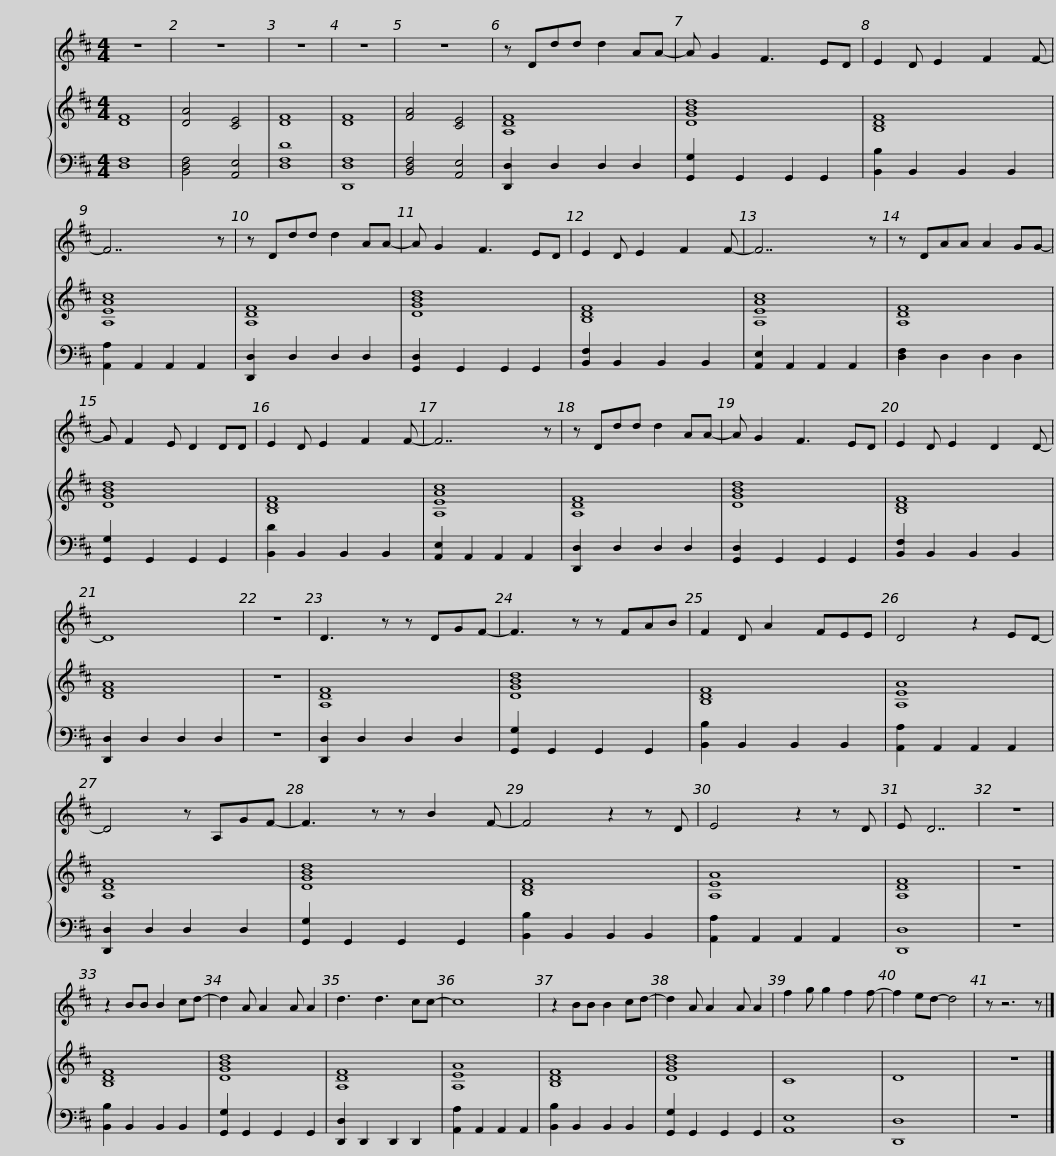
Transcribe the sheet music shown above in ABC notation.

X:1
%%score 1 { 2 | 3 }
L:1/8
M:4/4
I:linebreak $
K:D
V:1 treble
V:2 treble
V:3 bass
V:1
 z8 | z8 | z8 | z8 | z8 | %5
 z Ddd d2 AA- | A G2 F3 ED | E2 D E2 F2 F- |$ F7 z | z Ddd d2 AA- | %10
 A G2 F3 ED | E2 D E2 F2 F- | F7 z |$ z DAA A2 GG- | G F2 E D2 DD | %15
 E2 D E2 F2 F- | F7 z | z Ddd d2 AA- |$ A G2 F3 ED | E2 D E2 D2 D- | %20
 D8 | z8 | D3 z z DGF- | F3 z z FAB |$ F2 D A2 FEE | %25
 D4 z2 ED- | D4 z A,GF- | F3 z z B2 F- | F4 z2 z D | E4 z2 z D |$ %30
 E D7 | z8 | z2 BB B2 cd- | d2 A A2 A A2 | d3 d3 cc- | %35
 c8 | z2 BB B2 cd- |$ d2 A A2 A A2 | f2 g g2 f2 f- | f2 ed- d4 | %40
 z z6 z |] %41
V:2
 [DF]8 | [DA]4 [CE]4 | [DF]8 | [DF]8 | [FA]4 [CE]4 | %5
 [A,DF]8 | [DGBd]8 | [B,DF]8 |$ [A,EAc]8 | [A,DF]8 | %10
 [DGBd]8 | [B,DF]8 | [A,EAc]8 |$ [A,DF]8 | [DGBd]8 | %15
 [B,DF]8 | [A,EAc]8 | [A,DF]8 |$ [DGBd]8 | [B,DF]8 | %20
 [DFA]8 | z8 | [A,DF]8 | [DGBd]8 |$ [B,DF]8 | %25
 [A,EA]8 | [A,DF]8 | [DGBd]8 | [B,DF]8 | [A,EA]8 |$ %30
 [A,DF]8 | z8 | [B,DF]8 | [DGBd]8 | [A,DF]8 | %35
 [A,EA]8 | [B,DF]8 |$ [DGBd]8 | C8 | D8 | %40
 z8 |] %41
V:3
 [D,F,]8 | [B,,D,F,]4 [A,,E,]4 | [D,F,D]8 | [D,,D,F,]8 | [B,,D,F,]4 [A,,E,]4 | %5
 [D,,D,]2 D,2 D,2 D,2 | [G,,G,]2 G,,2 G,,2 G,,2 | [B,,B,]2 B,,2 B,,2 B,,2 |$ [A,,A,]2 A,,2 A,,2 A,,2 | [D,,D,]2 D,2 D,2 D,2 | %10
 [G,,D,]2 G,,2 G,,2 G,,2 | [B,,F,]2 B,,2 B,,2 B,,2 | [A,,E,]2 A,,2 A,,2 A,,2 |$ [D,F,]2 D,2 D,2 D,2 | [G,,G,]2 G,,2 G,,2 G,,2 | %15
 [B,,D]2 B,,2 B,,2 B,,2 | [A,,E,]2 A,,2 A,,2 A,,2 | [D,,D,]2 D,2 D,2 D,2 |$ [G,,D,]2 G,,2 G,,2 G,,2 | [B,,F,]2 B,,2 B,,2 B,,2 | %20
 [D,,D,]2 D,2 D,2 D,2 | z8 | [D,,D,]2 D,2 D,2 D,2 | [G,,G,]2 G,,2 G,,2 G,,2 |$ [B,,B,]2 B,,2 B,,2 B,,2 | %25
 [A,,A,]2 A,,2 A,,2 A,,2 | [D,,D,]2 D,2 D,2 D,2 | [G,,G,]2 G,,2 G,,2 G,,2 | [B,,B,]2 B,,2 B,,2 B,,2 | [A,,A,]2 A,,2 A,,2 A,,2 |$ %30
 [D,,D,]8 | z8 | [B,,B,]2 B,,2 B,,2 B,,2 | [G,,G,]2 G,,2 G,,2 G,,2 | [D,,D,]2 D,,2 D,,2 D,,2 | %35
 [A,,A,]2 A,,2 A,,2 A,,2 | [B,,B,]2 B,,2 B,,2 B,,2 |$ [G,,G,]2 G,,2 G,,2 G,,2 | [A,,E,]8 | [D,,D,]8 | %40
 z8 |] %41
